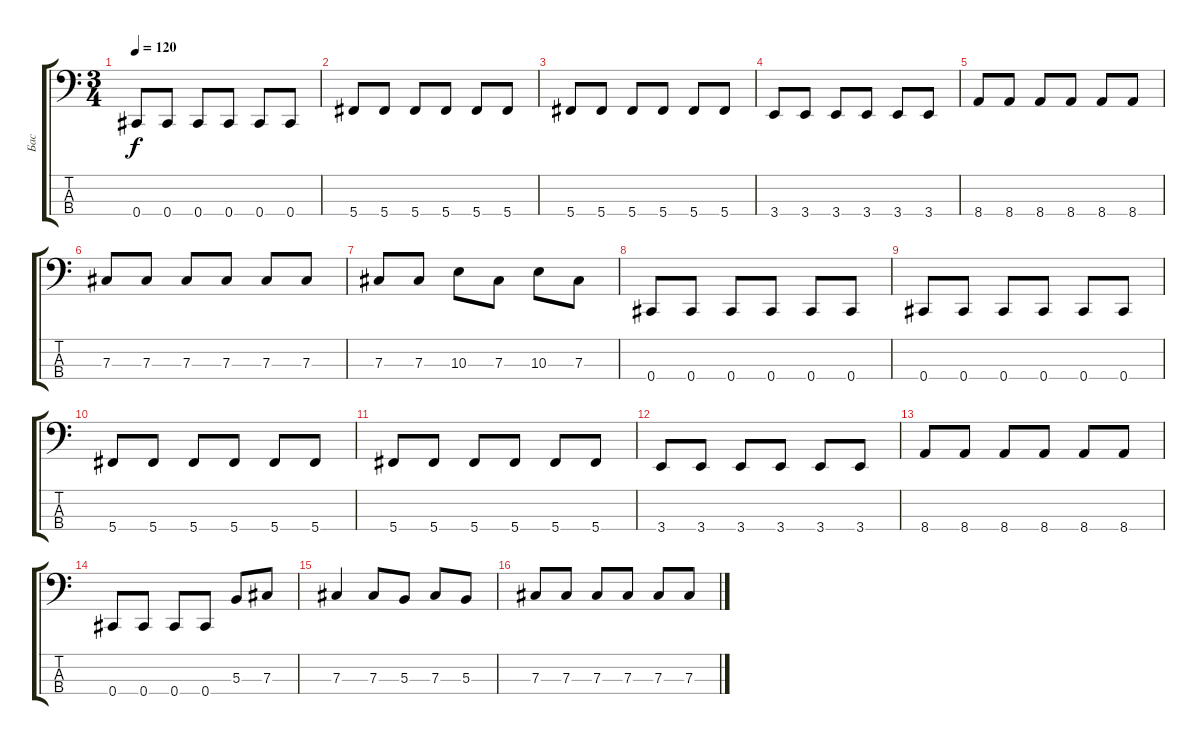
\track ("Бас" "Бас") {instrument electricbassfinger}
\staff {score tabs}
\tuning (E2 B1 Gb1 Db1) {hide}
\ts (3 4)
\tempo 120
\clef f4
\ks c
0.4.8{dy f} 0.4.8 0.4.8 0.4.8 0.4.8 0.4.8 |
5.4.8 5.4.8 5.4.8 5.4.8 5.4.8 5.4.8 |
5.4.8 5.4.8 5.4.8 5.4.8 5.4.8 5.4.8 |
3.4.8 3.4.8 3.4.8 3.4.8 3.4.8 3.4.8 |
8.4.8 8.4.8 8.4.8 8.4.8 8.4.8 8.4.8 |
7.3.8 7.3.8 7.3.8 7.3.8 7.3.8 7.3.8 |
7.3.8 7.3.8 10.3.8 7.3.8 10.3.8 7.3.8 |
0.4.8 0.4.8 0.4.8 0.4.8 0.4.8 0.4.8 |
0.4.8 0.4.8 0.4.8 0.4.8 0.4.8 0.4.8 |
5.4.8 5.4.8 5.4.8 5.4.8 5.4.8 5.4.8 |
5.4.8 5.4.8 5.4.8 5.4.8 5.4.8 5.4.8 |
3.4.8 3.4.8 3.4.8 3.4.8 3.4.8 3.4.8 |
8.4.8 8.4.8 8.4.8 8.4.8 8.4.8 8.4.8 |
0.4.8 0.4.8 0.4.8 0.4.8 5.3.8 7.3.8 |
7.3.4 7.3.8 5.3.8 7.3.8 5.3.8 |
7.3.8 7.3.8 7.3.8 7.3.8 7.3.8 7.3.8
